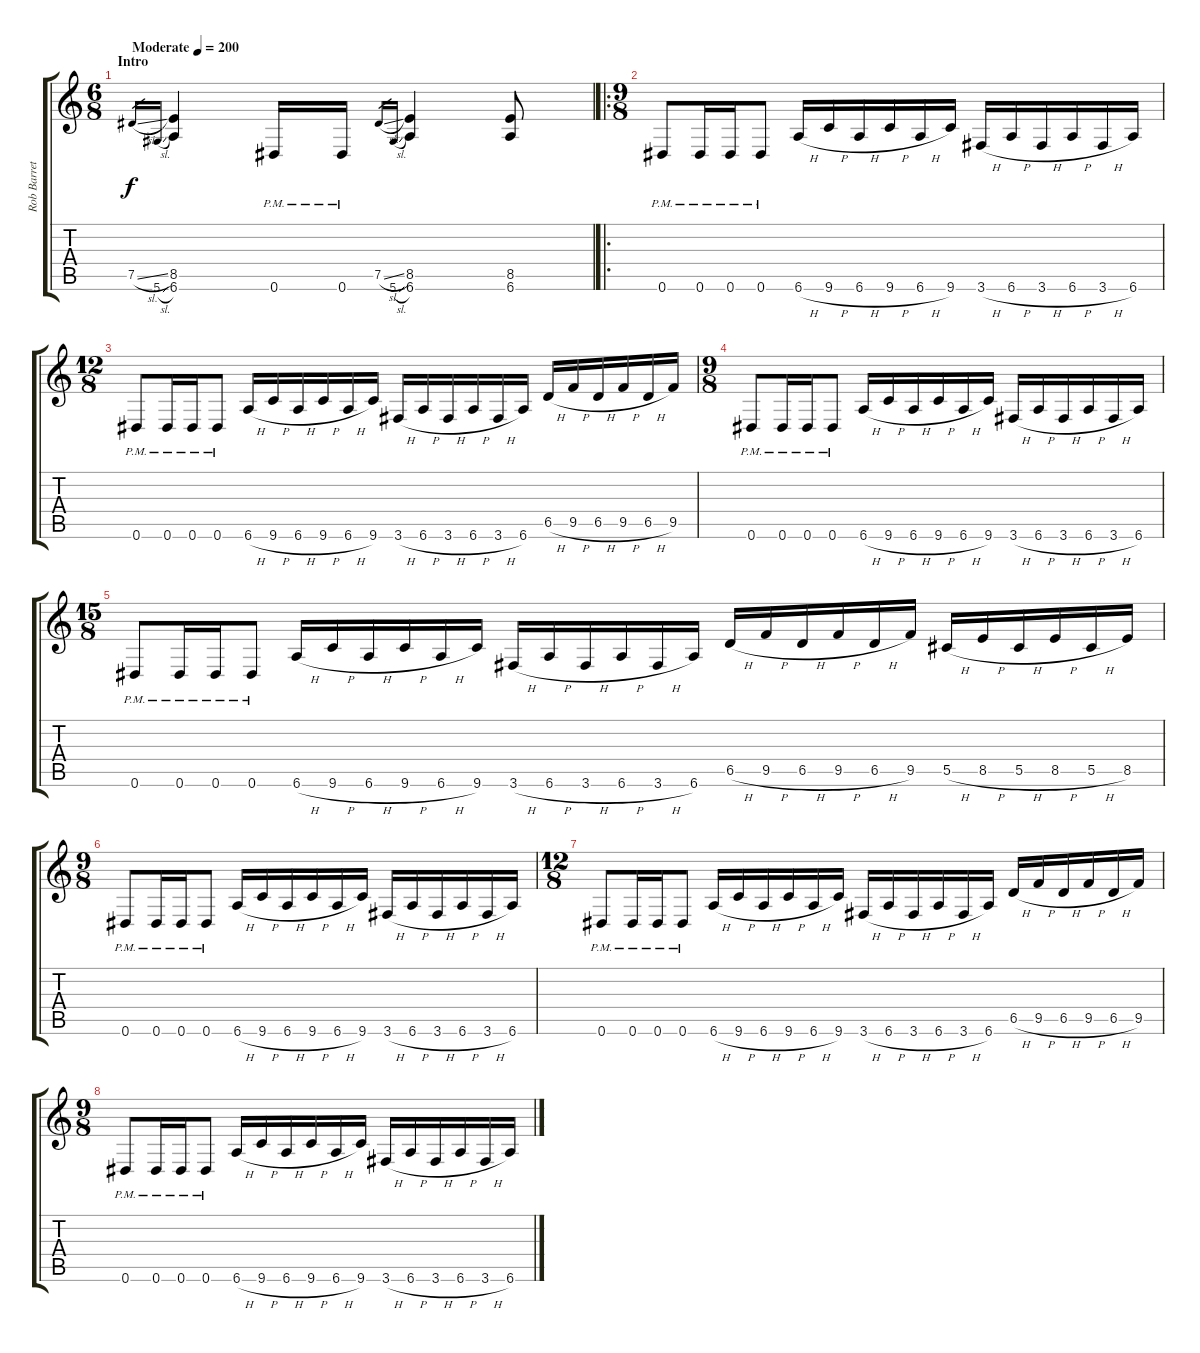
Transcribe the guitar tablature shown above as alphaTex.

\track ("Rob Barrett" "Rob Barret") {instrument distortionguitar}
\staff {score tabs}
\tuning (Eb4 Bb3 Gb3 Db3 Ab2 Eb2) {hide}
\ts (6 8)
\section ("" "Intro")
\tempo (200 "Moderate")
\clef g2
\ks c
7.5{sl}.16{gr dy f instrument distortionguitar} 5.6{sl}.16{gr} (8.5 6.6).4 0.6{pm}.16 0.6{pm}.16 7.5{sl}.16{gr} 5.6{sl}.16{gr} (8.5 6.6).4 (8.5 6.6).8 |
\ro
\ts (9 8)
0.6{pm}.8 0.6{pm}.16 0.6{pm}.16 0.6{pm}.8 6.6{h}.16 9.6{h}.16 6.6{h}.16 9.6{h}.16 6.6{h}.16 9.6.16 3.6{h}.16 6.6{h}.16 3.6{h}.16 6.6{h}.16 3.6{h}.16 6.6.16 |
\ts (12 8)
0.6{pm}.8 0.6{pm}.16 0.6{pm}.16 0.6{pm}.8 6.6{h}.16 9.6{h}.16 6.6{h}.16 9.6{h}.16 6.6{h}.16 9.6.16 3.6{h}.16 6.6{h}.16 3.6{h}.16 6.6{h}.16 3.6{h}.16 6.6.16 6.5{h}.16 9.5{h}.16 6.5{h}.16 9.5{h}.16 6.5{h}.16 9.5.16 |
\ts (9 8)
0.6{pm}.8 0.6{pm}.16 0.6{pm}.16 0.6{pm}.8 6.6{h}.16 9.6{h}.16 6.6{h}.16 9.6{h}.16 6.6{h}.16 9.6.16 3.6{h}.16 6.6{h}.16 3.6{h}.16 6.6{h}.16 3.6{h}.16 6.6.16 |
\ts (15 8)
0.6{pm}.8 0.6{pm}.16 0.6{pm}.16 0.6{pm}.8 6.6{h}.16 9.6{h}.16 6.6{h}.16 9.6{h}.16 6.6{h}.16 9.6.16 3.6{h}.16 6.6{h}.16 3.6{h}.16 6.6{h}.16 3.6{h}.16 6.6.16 6.5{h}.16 9.5{h}.16 6.5{h}.16 9.5{h}.16 6.5{h}.16 9.5.16 5.5{h}.16 8.5{h}.16 5.5{h}.16 8.5{h}.16 5.5{h}.16 8.5.16 |
\ts (9 8)
0.6{pm}.8 0.6{pm}.16 0.6{pm}.16 0.6{pm}.8 6.6{h}.16 9.6{h}.16 6.6{h}.16 9.6{h}.16 6.6{h}.16 9.6.16 3.6{h}.16 6.6{h}.16 3.6{h}.16 6.6{h}.16 3.6{h}.16 6.6.16 |
\ts (12 8)
0.6{pm}.8 0.6{pm}.16 0.6{pm}.16 0.6{pm}.8 6.6{h}.16 9.6{h}.16 6.6{h}.16 9.6{h}.16 6.6{h}.16 9.6.16 3.6{h}.16 6.6{h}.16 3.6{h}.16 6.6{h}.16 3.6{h}.16 6.6.16 6.5{h}.16 9.5{h}.16 6.5{h}.16 9.5{h}.16 6.5{h}.16 9.5.16 |
\ts (9 8)
0.6{pm}.8 0.6{pm}.16 0.6{pm}.16 0.6{pm}.8 6.6{h}.16 9.6{h}.16 6.6{h}.16 9.6{h}.16 6.6{h}.16 9.6.16 3.6{h}.16 6.6{h}.16 3.6{h}.16 6.6{h}.16 3.6{h}.16 6.6.16
